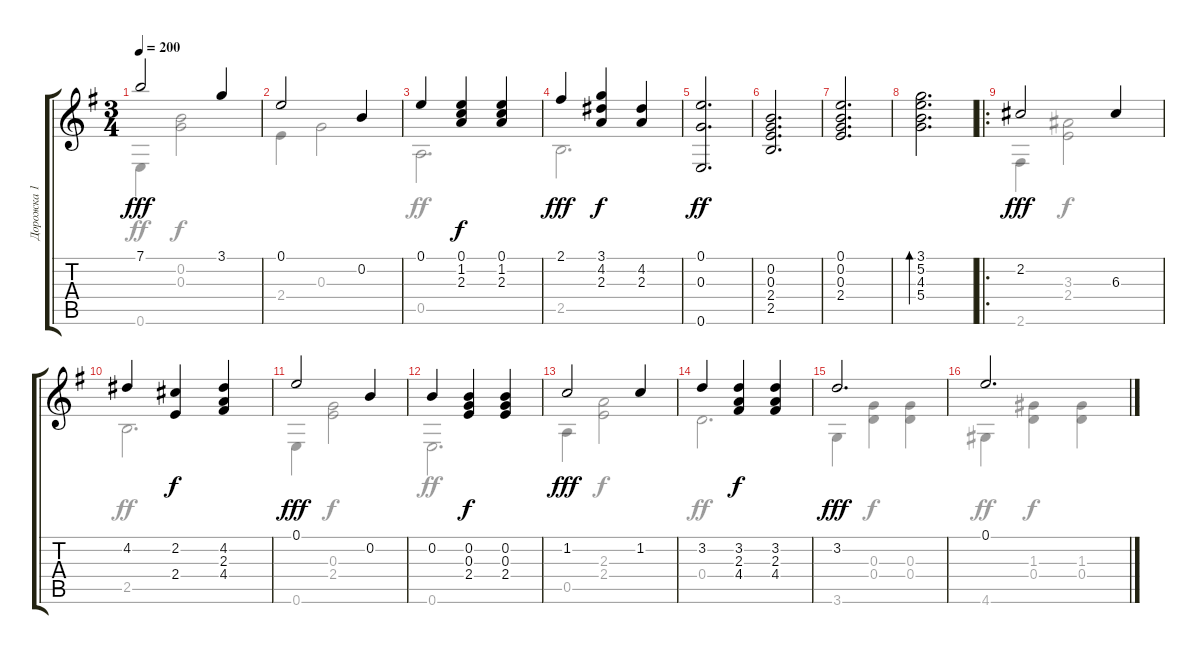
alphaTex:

\track ("Дорожка 1" "Дорожка 1") {instrument acousticguitarsteel}
\staff {score tabs}
\tuning (E4 B3 G3 D3 A2 E2) {hide}
\voice
\ts (3 4)
\tempo 200
\clef g2
\ks g
7.1.2{dy fff} 3.1.4 |
0.1.2 0.2.4 |
0.1.4 (0.1 1.2 2.3).4{dy f} (0.1 1.2 2.3).4 |
2.1.4{dy fff} (3.1 4.2 2.3).4{dy f} (4.2 2.3).4 |
(0.1 0.3 0.6).2{d dy ff} |
(0.2 0.3 2.4 2.5).2{d} |
(0.1 0.2 0.3 2.4).2{d} |
(3.1 5.2 4.3 5.4).2{d bd 480} |
\ro
2.2.2{dy fff} 6.3.4 |
4.2.4 (2.2 2.4).4{dy f} (4.2 2.3 4.4).4 |
0.1.2{dy fff} 0.2.4 |
0.2.4 (0.2 0.3 2.4).4{dy f} (0.2 0.3 2.4).4 |
1.2.2{dy fff} 1.2.4 |
3.2.4 (3.2 2.3 4.4).4{dy f} (3.2 2.3 4.4).4 |
3.2.2{d dy fff} |
0.1.2{d}
\voice
\clef g2
\ottava regular
\simile none
\ks g
0.6.4{dy ff} (0.2 0.3).2{dy f} |
2.4.4 0.3.2 |
0.5.2{d dy ff} |
2.5.2{d} |
|
|
|
|
2.6.4 (3.3 2.4).2{dy f} |
2.5.2{d dy ff} |
0.6.4 (0.3 2.4).2{dy f} |
0.6.2{d dy ff} |
0.5.4 (2.3 2.4).2{dy f} |
0.4.2{d dy ff} |
3.6.4 (0.3 0.4).4{dy f} (0.3 0.4).4 |
4.6.4{dy ff} (1.3 0.4).4{dy f} (1.3 0.4).4
